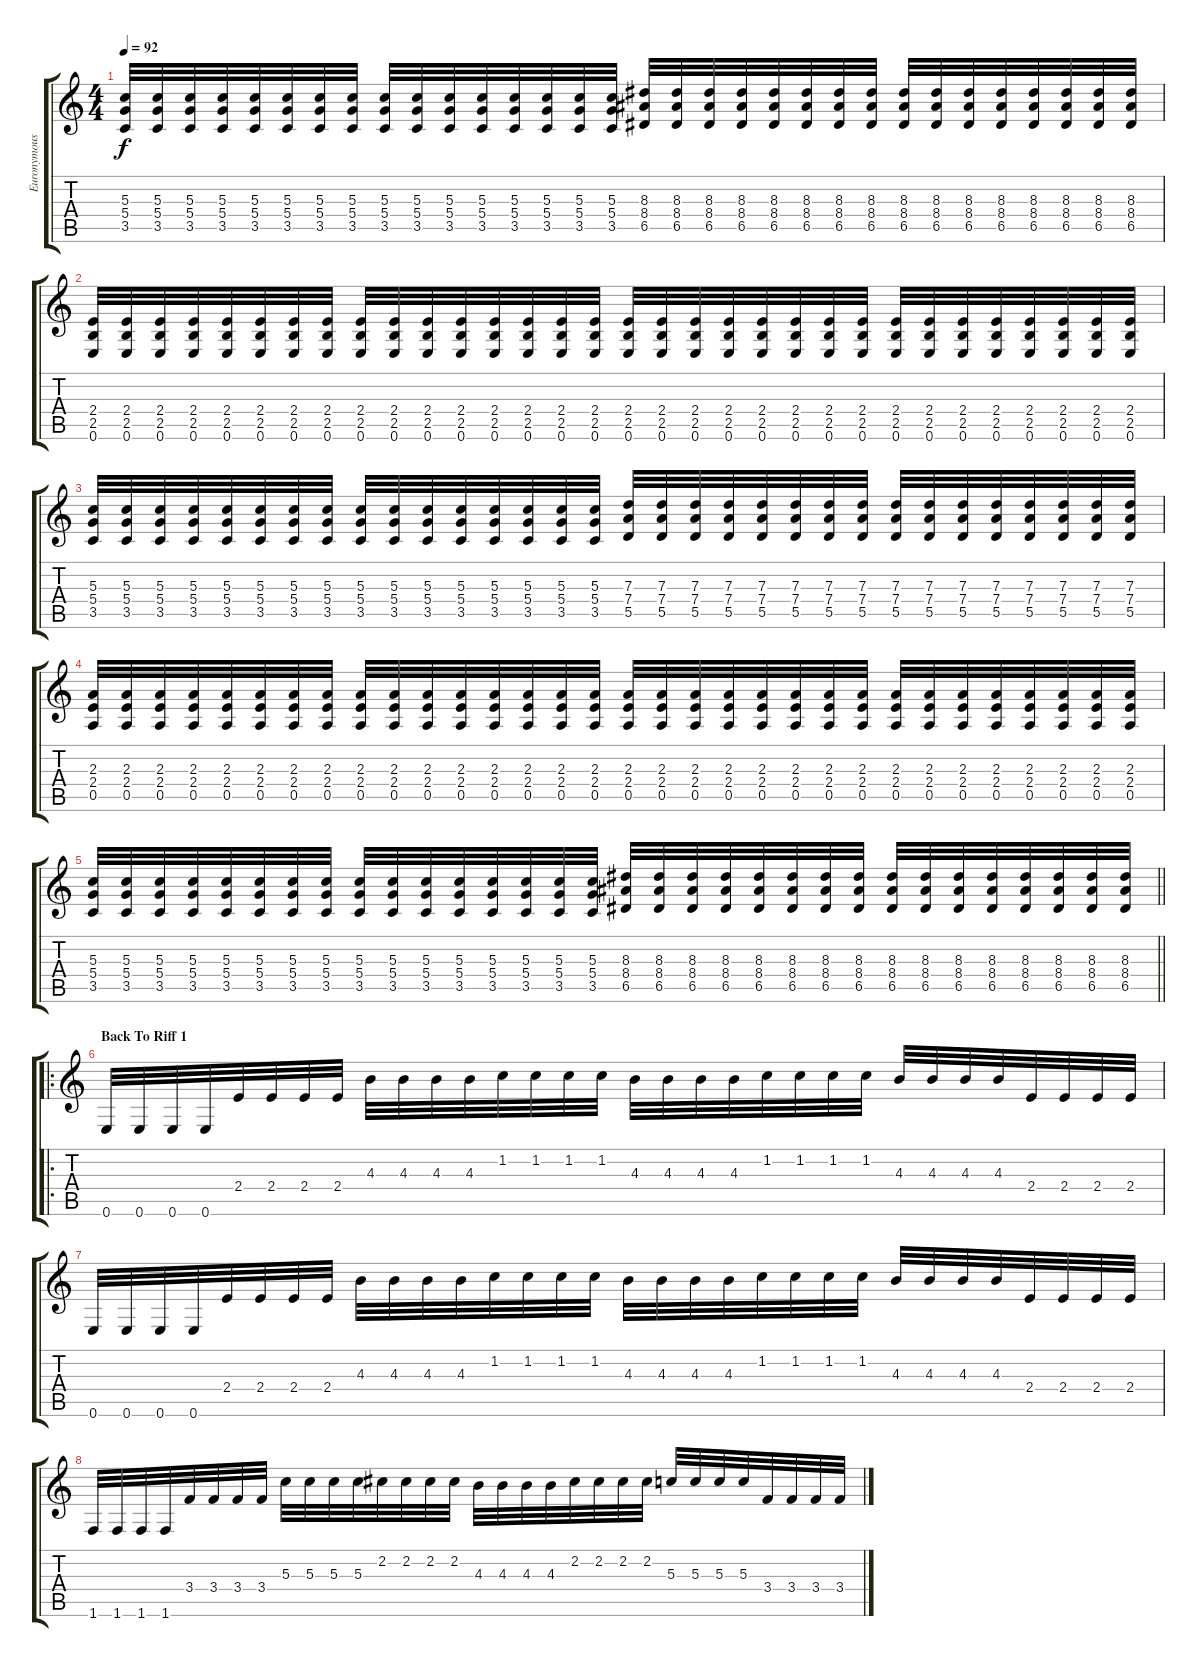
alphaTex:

\track ("Euronymous Lead" "Euronymous") {instrument distortionguitar}
\staff {score tabs}
\tuning (E4 B3 G3 D3 A2 E2) {hide}
\ts (4 4)
\tempo 92
\clef g2
\ks c
(5.3 5.4 3.5).32{dy f} (5.3 5.4 3.5).32 (5.3 5.4 3.5).32 (5.3 5.4 3.5).32 (5.3 5.4 3.5).32 (5.3 5.4 3.5).32 (5.3 5.4 3.5).32 (5.3 5.4 3.5).32 (5.3 5.4 3.5).32 (5.3 5.4 3.5).32 (5.3 5.4 3.5).32 (5.3 5.4 3.5).32 (5.3 5.4 3.5).32 (5.3 5.4 3.5).32 (5.3 5.4 3.5).32 (5.3 5.4 3.5).32 (8.3 8.4 6.5).32 (8.3 8.4 6.5).32 (8.3 8.4 6.5).32 (8.3 8.4 6.5).32 (8.3 8.4 6.5).32 (8.3 8.4 6.5).32 (8.3 8.4 6.5).32 (8.3 8.4 6.5).32 (8.3 8.4 6.5).32 (8.3 8.4 6.5).32 (8.3 8.4 6.5).32 (8.3 8.4 6.5).32 (8.3 8.4 6.5).32 (8.3 8.4 6.5).32 (8.3 8.4 6.5).32 (8.3 8.4 6.5).32 |
(2.4 2.5 0.6).32 (2.4 2.5 0.6).32 (2.4 2.5 0.6).32 (2.4 2.5 0.6).32 (2.4 2.5 0.6).32 (2.4 2.5 0.6).32 (2.4 2.5 0.6).32 (2.4 2.5 0.6).32 (2.4 2.5 0.6).32 (2.4 2.5 0.6).32 (2.4 2.5 0.6).32 (2.4 2.5 0.6).32 (2.4 2.5 0.6).32 (2.4 2.5 0.6).32 (2.4 2.5 0.6).32 (2.4 2.5 0.6).32 (2.4 2.5 0.6).32 (2.4 2.5 0.6).32 (2.4 2.5 0.6).32 (2.4 2.5 0.6).32 (2.4 2.5 0.6).32 (2.4 2.5 0.6).32 (2.4 2.5 0.6).32 (2.4 2.5 0.6).32 (2.4 2.5 0.6).32 (2.4 2.5 0.6).32 (2.4 2.5 0.6).32 (2.4 2.5 0.6).32 (2.4 2.5 0.6).32 (2.4 2.5 0.6).32 (2.4 2.5 0.6).32 (2.4 2.5 0.6).32 |
(5.3 5.4 3.5).32 (5.3 5.4 3.5).32 (5.3 5.4 3.5).32 (5.3 5.4 3.5).32 (5.3 5.4 3.5).32 (5.3 5.4 3.5).32 (5.3 5.4 3.5).32 (5.3 5.4 3.5).32 (5.3 5.4 3.5).32 (5.3 5.4 3.5).32 (5.3 5.4 3.5).32 (5.3 5.4 3.5).32 (5.3 5.4 3.5).32 (5.3 5.4 3.5).32 (5.3 5.4 3.5).32 (5.3 5.4 3.5).32 (7.3 7.4 5.5).32 (7.3 7.4 5.5).32 (7.3 7.4 5.5).32 (7.3 7.4 5.5).32 (7.3 7.4 5.5).32 (7.3 7.4 5.5).32 (7.3 7.4 5.5).32 (7.3 7.4 5.5).32 (7.3 7.4 5.5).32 (7.3 7.4 5.5).32 (7.3 7.4 5.5).32 (7.3 7.4 5.5).32 (7.3 7.4 5.5).32 (7.3 7.4 5.5).32 (7.3 7.4 5.5).32 (7.3 7.4 5.5).32 |
(2.3 2.4 0.5).32 (2.3 2.4 0.5).32 (2.3 2.4 0.5).32 (2.3 2.4 0.5).32 (2.3 2.4 0.5).32 (2.3 2.4 0.5).32 (2.3 2.4 0.5).32 (2.3 2.4 0.5).32 (2.3 2.4 0.5).32 (2.3 2.4 0.5).32 (2.3 2.4 0.5).32 (2.3 2.4 0.5).32 (2.3 2.4 0.5).32 (2.3 2.4 0.5).32 (2.3 2.4 0.5).32 (2.3 2.4 0.5).32 (2.3 2.4 0.5).32 (2.3 2.4 0.5).32 (2.3 2.4 0.5).32 (2.3 2.4 0.5).32 (2.3 2.4 0.5).32 (2.3 2.4 0.5).32 (2.3 2.4 0.5).32 (2.3 2.4 0.5).32 (2.3 2.4 0.5).32 (2.3 2.4 0.5).32 (2.3 2.4 0.5).32 (2.3 2.4 0.5).32 (2.3 2.4 0.5).32 (2.3 2.4 0.5).32 (2.3 2.4 0.5).32 (2.3 2.4 0.5).32 |
\barLineRight lightlight
(5.3 5.4 3.5).32 (5.3 5.4 3.5).32 (5.3 5.4 3.5).32 (5.3 5.4 3.5).32 (5.3 5.4 3.5).32 (5.3 5.4 3.5).32 (5.3 5.4 3.5).32 (5.3 5.4 3.5).32 (5.3 5.4 3.5).32 (5.3 5.4 3.5).32 (5.3 5.4 3.5).32 (5.3 5.4 3.5).32 (5.3 5.4 3.5).32 (5.3 5.4 3.5).32 (5.3 5.4 3.5).32 (5.3 5.4 3.5).32 (8.3 8.4 6.5).32 (8.3 8.4 6.5).32 (8.3 8.4 6.5).32 (8.3 8.4 6.5).32 (8.3 8.4 6.5).32 (8.3 8.4 6.5).32 (8.3 8.4 6.5).32 (8.3 8.4 6.5).32 (8.3 8.4 6.5).32 (8.3 8.4 6.5).32 (8.3 8.4 6.5).32 (8.3 8.4 6.5).32 (8.3 8.4 6.5).32 (8.3 8.4 6.5).32 (8.3 8.4 6.5).32 (8.3 8.4 6.5).32 |
\ro
\section ("" "Back To Riff 1")
0.6.32 0.6.32 0.6.32 0.6.32 2.4.32 2.4.32 2.4.32 2.4.32 4.3.32 4.3.32 4.3.32 4.3.32 1.2.32 1.2.32 1.2.32 1.2.32 4.3.32 4.3.32 4.3.32 4.3.32 1.2.32 1.2.32 1.2.32 1.2.32 4.3.32 4.3.32 4.3.32 4.3.32 2.4.32 2.4.32 2.4.32 2.4.32 |
0.6.32 0.6.32 0.6.32 0.6.32 2.4.32 2.4.32 2.4.32 2.4.32 4.3.32 4.3.32 4.3.32 4.3.32 1.2.32 1.2.32 1.2.32 1.2.32 4.3.32 4.3.32 4.3.32 4.3.32 1.2.32 1.2.32 1.2.32 1.2.32 4.3.32 4.3.32 4.3.32 4.3.32 2.4.32 2.4.32 2.4.32 2.4.32 |
1.6.32 1.6.32 1.6.32 1.6.32 3.4.32 3.4.32 3.4.32 3.4.32 5.3.32 5.3.32 5.3.32 5.3.32 2.2.32 2.2.32 2.2.32 2.2.32 4.3.32 4.3.32 4.3.32 4.3.32 2.2.32 2.2.32 2.2.32 2.2.32 5.3.32 5.3.32 5.3.32 5.3.32 3.4.32 3.4.32 3.4.32 3.4.32
